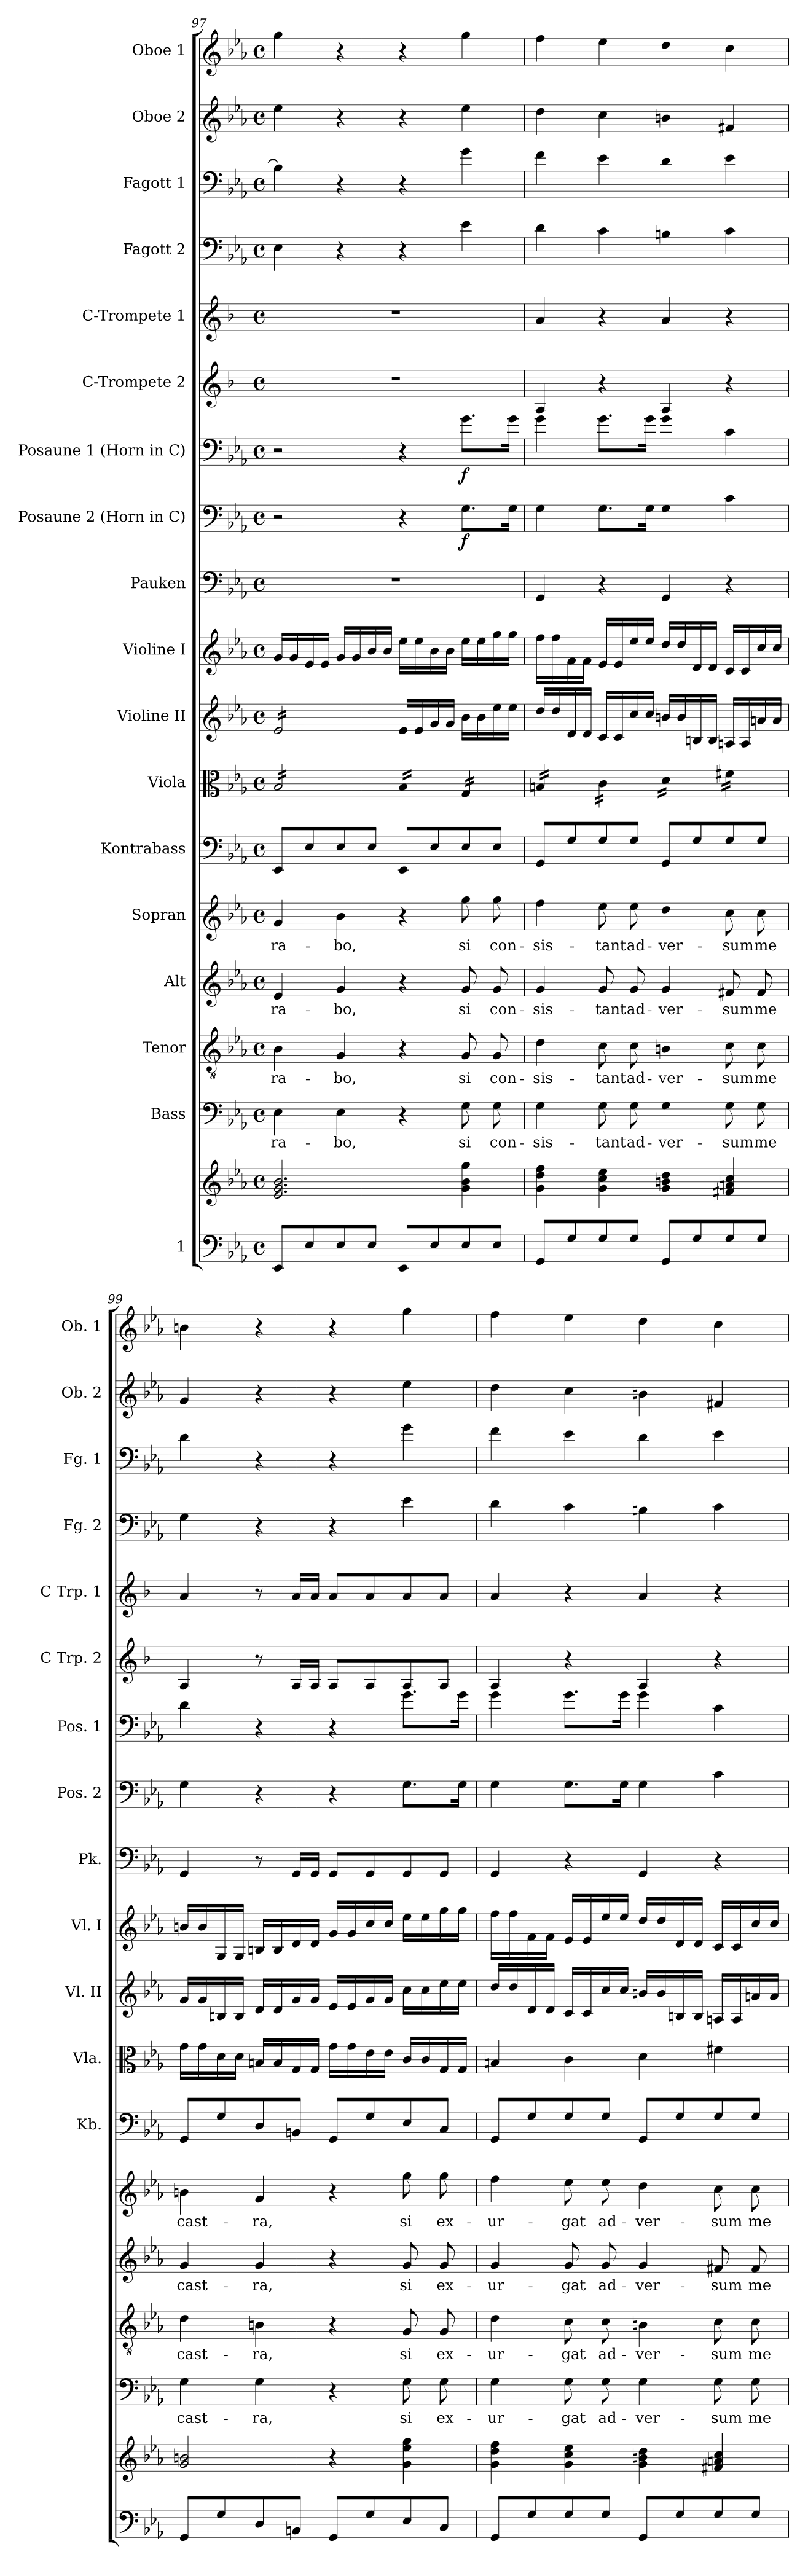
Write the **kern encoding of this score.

**kern	**kern	**kern	**text	**kern	**text	**kern	**text	**kern	**text	**kern	**kern	**kern	**kern	**kern	**kern	**dynam	**kern	**dynam	**kern	**kern	**kern	**kern	**kern	**kern
*part18	*part18	*part17	*part17	*part16	*part16	*part15	*part15	*part14	*part14	*part13	*part12	*part11	*part10	*part9	*part8	*part8	*part7	*part7	*part6	*part5	*part4	*part3	*part2	*part1
*staff19	*staff18	*staff17	*staff17	*staff16	*staff16	*staff15	*staff15	*staff14	*staff14	*staff13	*staff12	*staff11	*staff10	*staff9	*staff8	*staff8	*staff7	*staff7	*staff6	*staff5	*staff4	*staff3	*staff2	*staff1
*I"1	*	*I"Bass	*	*I"Tenor	*	*I"Alt	*	*I"Sopran	*	*I"Kontrabass	*I"Viola	*I"Violine II	*I"Violine I	*I"Pauken	*I"Posaune 2 (Horn in C)	*	*I"Posaune 1 (Horn in C)	*	*I"C-Trompete 2	*I"C-Trompete 1	*I"Fagott 2	*I"Fagott 1	*I"Oboe 2	*I"Oboe 1
*	*	*	*	*	*	*	*	*	*	*I'Kb.	*I'Vla.	*I'Vl. II	*I'Vl. I	*I'Pk.	*I'Pos. 2	*	*I'Pos. 1	*	*I'C Trp. 2	*I'C Trp. 1	*I'Fg. 2	*I'Fg. 1	*I'Ob. 2	*I'Ob. 1
*clefF4	*clefG2	*clefF4	*	*clefGv2	*	*clefG2	*	*clefG2	*	*clefF4	*clefC3	*clefG2	*clefG2	*clefF4	*clefF4	*	*clefF4	*	*clefG2	*clefG2	*clefF4	*clefF4	*clefG2	*clefG2
*	*	*	*	*	*	*	*	*	*	*ITrd7c12	*	*	*	*	*	*	*	*	*ITrd1c2	*ITrd1c2	*	*	*	*
*k[b-e-a-]	*k[b-e-a-]	*k[b-e-a-]	*	*k[b-e-a-]	*	*k[b-e-a-]	*	*k[b-e-a-]	*	*k[b-e-a-]	*k[b-e-a-]	*k[b-e-a-]	*k[b-e-a-]	*k[b-e-a-]	*k[b-e-a-]	*	*k[b-e-a-]	*	*k[b-e-a-]	*k[b-e-a-]	*k[b-e-a-]	*k[b-e-a-]	*k[b-e-a-]	*k[b-e-a-]
*E-:	*E-:	*E-:	*	*E-:	*	*E-:	*	*E-:	*	*E-:	*E-:	*E-:	*E-:	*E-:	*E-:	*	*E-:	*	*E-:	*E-:	*E-:	*E-:	*E-:	*E-:
*M4/4	*M4/4	*M4/4	*	*M4/4	*	*M4/4	*	*M4/4	*	*M4/4	*M4/4	*M4/4	*M4/4	*M4/4	*M4/4	*	*M4/4	*	*M4/4	*M4/4	*M4/4	*M4/4	*M4/4	*M4/4
*met(c)	*met(c)	*met(c)	*	*met(c)	*	*met(c)	*	*met(c)	*	*met(c)	*met(c)	*met(c)	*met(c)	*met(c)	*met(c)	*	*met(c)	*	*met(c)	*met(c)	*met(c)	*met(c)	*met(c)	*met(c)
=97	=97	=97	=97	=97	=97	=97	=97	=97	=97	=97	=97	=97	=97	=97	=97	=97	=97	=97	=97	=97	=97	=97	=97	=97
!	!	!	!LO:LY:b	!	!LO:LY:b	!	!LO:LY:b	!	!LO:LY:b	!	!	!	!	!	!	!	!	!	!	!	!	!	!	!
*	*	*	*	*	*	*	*	*	*	*	*tremolo	*	*	*	*	*	*	*	*	*	*	*	*	*
*	*	*	*	*	*	*	*	*	*	*	*	*tremolo	*	*	*	*	*	*	*	*	*	*	*	*
8EE-/L	2.e-/ 2.g/ 2.b-/	4E-\	-ra-	4B-\	-ra-	4e-/	-ra-	4g/	-ra-	8EEE-/L	16B-/LL	16e-/LL	16g/LL	1r	2r	.	2r	.	1r	1r	4E-\	4B-\]	4ee-\	4gg\
.	.	.	.	.	.	.	.	.	.	.	16B-/	16e-/	16g/	.	.	.	.	.	.	.	.	.	.	.
8E-/	.	.	.	.	.	.	.	.	.	8EE-/	16B-/	16e-/	16e-/	.	.	.	.	.	.	.	.	.	.	.
.	.	.	.	.	.	.	.	.	.	.	16B-/	16e-/	16e-/JJ	.	.	.	.	.	.	.	.	.	.	.
!	!	!	!LO:LY:b	!	!LO:LY:b	!	!LO:LY:b	!	!LO:LY:b	!	!	!	!	!	!	!	!	!	!	!	!	!	!	!
8E-/	.	4E-\	-bo,	4G/	-bo,	4g/	-bo,	4b-\	-bo,	8EE-/	16B-/	16e-/	16g/LL	.	.	.	.	.	.	.	4r	4r	4r	4r
.	.	.	.	.	.	.	.	.	.	.	16B-/	16e-/	16g/	.	.	.	.	.	.	.	.	.	.	.
8E-/J	.	.	.	.	.	.	.	.	.	8EE-/J	16B-/	16e-/	16b-/	.	.	.	.	.	.	.	.	.	.	.
.	.	.	.	.	.	.	.	.	.	.	16B-/JJ	16e-/JJ	16b-/JJ	.	.	.	.	.	.	.	.	.	.	.
*	*	*	*	*	*	*	*	*	*	*	*	*Xtremolo	*	*	*	*	*	*	*	*	*	*	*	*
8EE-/L	.	4r	.	4r	.	4r	.	4r	.	8EEE-/L	16B-/LL	16e-/LL	16ee-\LL	.	4r	.	4r	.	.	.	4r	4r	4r	4r
.	.	.	.	.	.	.	.	.	.	.	16B-/	16e-/	16ee-\	.	.	.	.	.	.	.	.	.	.	.
8E-/	.	.	.	.	.	.	.	.	.	8EE-/	16B-/	16g/	16b-\	.	.	.	.	.	.	.	.	.	.	.
.	.	.	.	.	.	.	.	.	.	.	16B-/JJ	16g/JJ	16b-\JJ	.	.	.	.	.	.	.	.	.	.	.
!	!	!	!LO:LY:b	!	!LO:LY:b	!	!LO:LY:b	!	!LO:LY:b	!	!	!	!	!	!	!LO:DY:b	!	!LO:DY:b	!	!	!	!	!	!
8E-/	4g\ 4b-\ 4gg\	8G\	si	8G/	si	8g/	si	8gg\	si	8EE-/	16G/LL	16b-\LL	16ee-\LL	.	8.G\L	f	8.g\L	f	.	.	4e-\	4g\	4ee-\	4gg\
.	.	.	.	.	.	.	.	.	.	.	16G/	16b-\	16ee-\	.	.	.	.	.	.	.	.	.	.	.
!	!	!	!LO:LY:b	!	!LO:LY:b	!	!LO:LY:b	!	!LO:LY:b	!	!	!	!	!	!	!	!	!	!	!	!	!	!	!
8E-/J	.	8G\	con-	8G/	con-	8g/	con-	8gg\	con-	8EE-/J	16G/	16ee-\	16gg\	.	.	.	.	.	.	.	.	.	.	.
.	.	.	.	.	.	.	.	.	.	.	16G/JJ	16ee-\JJ	16gg\JJ	.	16G\Jk	.	16g\Jk	.	.	.	.	.	.	.
=98	=98	=98	=98	=98	=98	=98	=98	=98	=98	=98	=98	=98	=98	=98	=98	=98	=98	=98	=98	=98	=98	=98	=98	=98
!	!	!	!LO:LY:b	!	!LO:LY:b	!	!LO:LY:b	!	!LO:LY:b	!	!	!	!	!	!	!	!	!	!	!	!	!	!	!
8GG/L	4g\ 4dd\ 4ff\	4G\	-sis-	4d\	-sis-	4g/	-sis-	4ff\	-sis-	8GGG/L	16Bn/LL	16dd/LL	16ff\LL	4GG/	4G\	.	4g\	.	4G/	4g/	4d\	4f\	4dd\	4ff\
.	.	.	.	.	.	.	.	.	.	.	16Bn/	16dd/	16ff\	.	.	.	.	.	.	.	.	.	.	.
8G/	.	.	.	.	.	.	.	.	.	8GG/	16Bn/	16d/	16f\	.	.	.	.	.	.	.	.	.	.	.
.	.	.	.	.	.	.	.	.	.	.	16Bn/JJ	16d/JJ	16f\JJ	.	.	.	.	.	.	.	.	.	.	.
!	!	!	!LO:LY:b	!	!LO:LY:b	!	!LO:LY:b	!	!LO:LY:b	!	!	!	!	!	!	!	!	!	!	!	!	!	!	!
8G/	4g\ 4cc\ 4ee-\	8G\	-tant	8c\	-tant	8g/	-tant	8ee-\	-tant	8GG/	16c\LL	16c/LL	16e-/LL	4r	8.G\L	.	8.g\L	.	4r	4r	4c\	4e-\	4cc\	4ee-\
.	.	.	.	.	.	.	.	.	.	.	16c\	16c/	16e-/	.	.	.	.	.	.	.	.	.	.	.
!	!	!	!LO:LY:b	!	!LO:LY:b	!	!LO:LY:b	!	!LO:LY:b	!	!	!	!	!	!	!	!	!	!	!	!	!	!	!
8G/J	.	8G\	ad-	8c\	ad-	8g/	ad-	8ee-\	ad-	8GG/J	16c\	16cc/	16ee-/	.	.	.	.	.	.	.	.	.	.	.
.	.	.	.	.	.	.	.	.	.	.	16c\JJ	16cc/JJ	16ee-/JJ	.	16G\Jk	.	16g\Jk	.	.	.	.	.	.	.
!	!	!	!LO:LY:b	!	!LO:LY:b	!	!LO:LY:b	!	!LO:LY:b	!	!	!	!	!	!	!	!	!	!	!	!	!	!	!
8GG/L	4g\ 4bn\ 4dd\	4G\	-ver-	4Bn\	-ver-	4g/	-ver-	4dd\	-ver-	8GGG/L	16d\LL	16bn/LL	16dd/LL	4GG/	4G\	.	4g\	.	4G/	4g/	4Bn\	4d\	4bn\	4dd\
.	.	.	.	.	.	.	.	.	.	.	16d\	16b/	16dd/	.	.	.	.	.	.	.	.	.	.	.
8G/	.	.	.	.	.	.	.	.	.	8GG/	16d\	16Bn/	16d/	.	.	.	.	.	.	.	.	.	.	.
.	.	.	.	.	.	.	.	.	.	.	16d\JJ	16B/JJ	16d/JJ	.	.	.	.	.	.	.	.	.	.	.
!	!	!	!LO:LY:b	!	!LO:LY:b	!	!LO:LY:b	!	!LO:LY:b	!	!	!	!	!	!	!	!	!	!	!	!	!	!	!
8G/	4f#X/ 4an/ 4cc/	8G\	-sum	8c\	-sum	8f#X/	-sum	8cc\	-sum	8GG/	16f#X\LL	16An/LL	16c/LL	4r	4c\	.	4c\	.	4r	4r	4c\	4e-\	4f#X/	4cc\
.	.	.	.	.	.	.	.	.	.	.	16f#X\	16A/	16c/	.	.	.	.	.	.	.	.	.	.	.
!	!	!	!LO:LY:b	!	!LO:LY:b	!	!LO:LY:b	!	!LO:LY:b	!	!	!	!	!	!	!	!	!	!	!	!	!	!	!
8G/J	.	8G\	me	8c\	me	8f#/	me	8cc\	me	8GG/J	16f#X\	16an/	16cc/	.	.	.	.	.	.	.	.	.	.	.
.	.	.	.	.	.	.	.	.	.	.	16f#X\JJ	16a/JJ	16cc/JJ	.	.	.	.	.	.	.	.	.	.	.
*	*	*	*	*	*	*	*	*	*	*	*Xtremolo	*	*	*	*	*	*	*	*	*	*	*	*	*
!!LO:PB:g=z
=99	=99	=99	=99	=99	=99	=99	=99	=99	=99	=99	=99	=99	=99	=99	=99	=99	=99	=99	=99	=99	=99	=99	=99	=99
!	!	!	!LO:LY:b	!	!LO:LY:b	!	!LO:LY:b	!	!LO:LY:b	!	!	!	!	!	!	!	!	!	!	!	!	!	!	!
8GG/L	2g/ 2bn/	4G\	cast-	4d\	cast-	4g/	cast-	4bn\	cast-	8GGG/L	16g\LL	16g/LL	16bn/LL	4GG/	4G\	.	4d\	.	4G/	4g/	4G\	4d\	4g/	4bn\
.	.	.	.	.	.	.	.	.	.	.	16g\	16g/	16b/	.	.	.	.	.	.	.	.	.	.	.
8G/	.	.	.	.	.	.	.	.	.	8GG/	16d\	16Bn/	16G/	.	.	.	.	.	.	.	.	.	.	.
.	.	.	.	.	.	.	.	.	.	.	16d\JJ	16B/JJ	16G/JJ	.	.	.	.	.	.	.	.	.	.	.
!	!	!	!LO:LY:b	!	!LO:LY:b	!	!LO:LY:b	!	!LO:LY:b	!	!	!	!	!	!	!	!	!	!	!	!	!	!	!
8D/	.	4G\	-ra,	4Bn\	-ra,	4g/	-ra,	4g/	-ra,	8DD/	16Bn/LL	16d/LL	16Bn/LL	8r	4r	.	4r	.	8r	8r	4r	4r	4r	4r
.	.	.	.	.	.	.	.	.	.	.	16B/	16d/	16B/	.	.	.	.	.	.	.	.	.	.	.
8BBn/J	.	.	.	.	.	.	.	.	.	8BBBn/J	16G/	16g/	16d/	16GG/LL	.	.	.	.	16G/LL	16g/LL	.	.	.	.
.	.	.	.	.	.	.	.	.	.	.	16G/JJ	16g/JJ	16d/JJ	16GG/JJ	.	.	.	.	16G/JJ	16g/JJ	.	.	.	.
8GG/L	4r	4r	.	4r	.	4r	.	4r	.	8GGG/L	16g\LL	16e-/LL	16g/LL	8GG/L	4r	.	4r	.	8G/L	8g/L	4r	4r	4r	4r
.	.	.	.	.	.	.	.	.	.	.	16g\	16e-/	16g/	.	.	.	.	.	.	.	.	.	.	.
8G/	.	.	.	.	.	.	.	.	.	8GG/	16e-\	16g/	16cc/	8GG/	.	.	.	.	8G/	8g/	.	.	.	.
.	.	.	.	.	.	.	.	.	.	.	16e-\JJ	16g/JJ	16cc/JJ	.	.	.	.	.	.	.	.	.	.	.
!	!	!	!LO:LY:b	!	!LO:LY:b	!	!LO:LY:b	!	!LO:LY:b	!	!	!	!	!	!	!	!	!	!	!	!	!	!	!
8E-/	4g\ 4ee-\ 4gg\	8G\	si	8G/	si	8g/	si	8gg\	si	8EE-/	16c/LL	16cc\LL	16ee-\LL	8GG/	8.G\L	.	8.g\L	.	8G/	8g/	4e-\	4g\	4ee-\	4gg\
.	.	.	.	.	.	.	.	.	.	.	16c/	16cc\	16ee-\	.	.	.	.	.	.	.	.	.	.	.
!	!	!	!LO:LY:b	!	!LO:LY:b	!	!LO:LY:b	!	!LO:LY:b	!	!	!	!	!	!	!	!	!	!	!	!	!	!	!
8C/J	.	8G\	ex-	8G/	ex-	8g/	ex-	8gg\	ex-	8CC/J	16G/	16ee-\	16gg\	8GG/J	.	.	.	.	8G/J	8g/J	.	.	.	.
.	.	.	.	.	.	.	.	.	.	.	16G/JJ	16ee-\JJ	16gg\JJ	.	16G\Jk	.	16g\Jk	.	.	.	.	.	.	.
=100	=100	=100	=100	=100	=100	=100	=100	=100	=100	=100	=100	=100	=100	=100	=100	=100	=100	=100	=100	=100	=100	=100	=100	=100
!	!	!	!LO:LY:b	!	!LO:LY:b	!	!LO:LY:b	!	!LO:LY:b	!	!	!	!	!	!	!	!	!	!	!	!	!	!	!
8GG/L	4g\ 4dd\ 4ff\	4G\	-ur-	4d\	-ur-	4g/	-ur-	4ff\	-ur-	8GGG/L	4Bn/	16dd/LL	16ff\LL	4GG/	4G\	.	4g\	.	4G/	4g/	4d\	4f\	4dd\	4ff\
.	.	.	.	.	.	.	.	.	.	.	.	16dd/	16ff\	.	.	.	.	.	.	.	.	.	.	.
8G/	.	.	.	.	.	.	.	.	.	8GG/	.	16d/	16f\	.	.	.	.	.	.	.	.	.	.	.
.	.	.	.	.	.	.	.	.	.	.	.	16d/JJ	16f\JJ	.	.	.	.	.	.	.	.	.	.	.
!	!	!	!LO:LY:b	!	!LO:LY:b	!	!LO:LY:b	!	!LO:LY:b	!	!	!	!	!	!	!	!	!	!	!	!	!	!	!
8G/	4g\ 4cc\ 4ee-\	8G\	-gat	8c\	-gat	8g/	-gat	8ee-\	-gat	8GG/	4c\	16c/LL	16e-/LL	4r	8.G\L	.	8.g\L	.	4r	4r	4c\	4e-\	4cc\	4ee-\
.	.	.	.	.	.	.	.	.	.	.	.	16c/	16e-/	.	.	.	.	.	.	.	.	.	.	.
!	!	!	!LO:LY:b	!	!LO:LY:b	!	!LO:LY:b	!	!LO:LY:b	!	!	!	!	!	!	!	!	!	!	!	!	!	!	!
8G/J	.	8G\	ad-	8c\	ad-	8g/	ad-	8ee-\	ad-	8GG/J	.	16cc/	16ee-/	.	.	.	.	.	.	.	.	.	.	.
.	.	.	.	.	.	.	.	.	.	.	.	16cc/JJ	16ee-/JJ	.	16G\Jk	.	16g\Jk	.	.	.	.	.	.	.
!	!	!	!LO:LY:b	!	!LO:LY:b	!	!LO:LY:b	!	!LO:LY:b	!	!	!	!	!	!	!	!	!	!	!	!	!	!	!
8GG/L	4g\ 4bn\ 4dd\	4G\	-ver-	4Bn\	-ver-	4g/	-ver-	4dd\	-ver-	8GGG/L	4d\	16bn/LL	16dd/LL	4GG/	4G\	.	4g\	.	4G/	4g/	4Bn\	4d\	4bn\	4dd\
.	.	.	.	.	.	.	.	.	.	.	.	16b/	16dd/	.	.	.	.	.	.	.	.	.	.	.
8G/	.	.	.	.	.	.	.	.	.	8GG/	.	16Bn/	16d/	.	.	.	.	.	.	.	.	.	.	.
.	.	.	.	.	.	.	.	.	.	.	.	16B/JJ	16d/JJ	.	.	.	.	.	.	.	.	.	.	.
!	!	!	!LO:LY:b	!	!LO:LY:b	!	!LO:LY:b	!	!LO:LY:b	!	!	!	!	!	!	!	!	!	!	!	!	!	!	!
8G/	4f#X/ 4an/ 4cc/	8G\	-sum	8c\	-sum	8f#X/	-sum	8cc\	-sum	8GG/	4f#X\	16An/LL	16c/LL	4r	4c\	.	4c\	.	4r	4r	4c\	4e-\	4f#X/	4cc\
.	.	.	.	.	.	.	.	.	.	.	.	16A/	16c/	.	.	.	.	.	.	.	.	.	.	.
!	!	!	!LO:LY:b	!	!LO:LY:b	!	!LO:LY:b	!	!LO:LY:b	!	!	!	!	!	!	!	!	!	!	!	!	!	!	!
8G/J	.	8G\	me	8c\	me	8f#/	me	8cc\	me	8GG/J	.	16an/	16cc/	.	.	.	.	.	.	.	.	.	.	.
.	.	.	.	.	.	.	.	.	.	.	.	16a/JJ	16cc/JJ	.	.	.	.	.	.	.	.	.	.	.
=	=	=	=	=	=	=	=	=	=	=	=	=	=	=	=	=	=	=	=	=	=	=	=	=
*-	*-	*-	*-	*-	*-	*-	*-	*-	*-	*-	*-	*-	*-	*-	*-	*-	*-	*-	*-	*-	*-	*-	*-	*-
